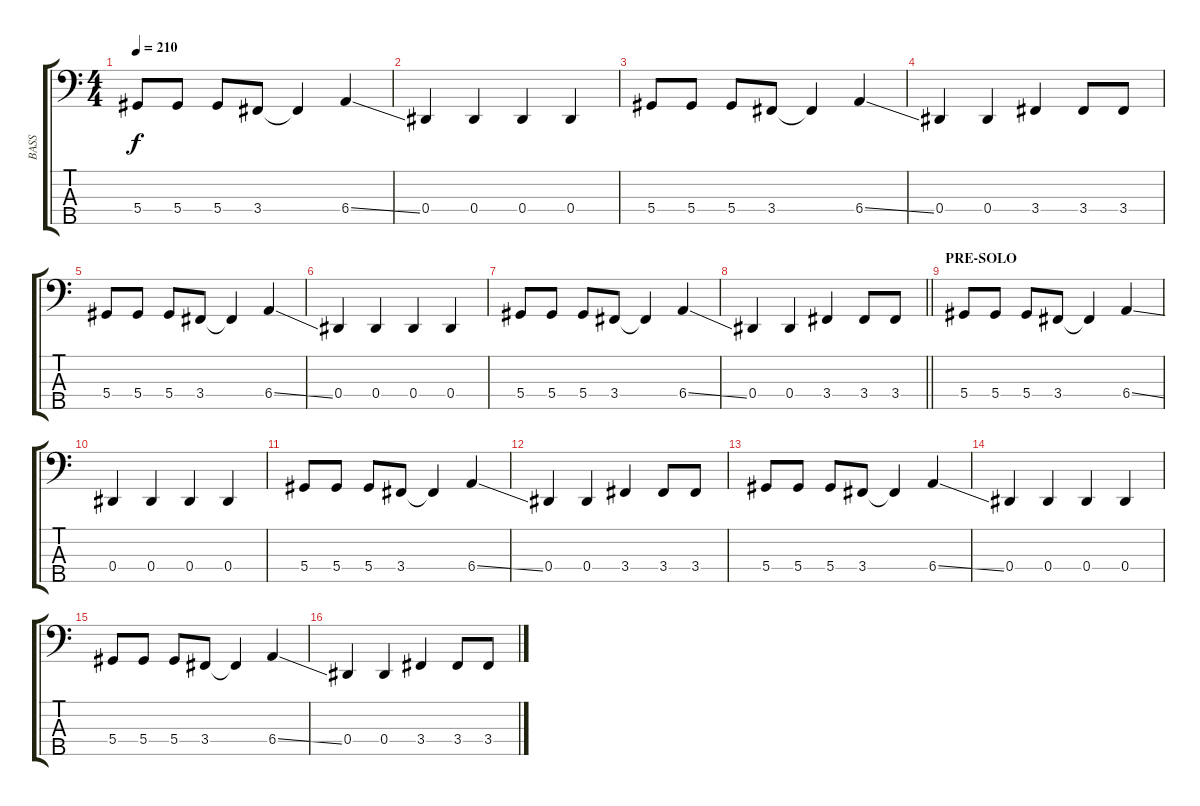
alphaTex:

\track ("BASS" "BASS") {instrument electricbasspick}
\staff {score tabs}
\tuning (Gb2 Db2 Ab1 Eb1 Bb0) {hide}
\ts (4 4)
\tempo 210
\clef f4
\ks c
5.4.8{dy f} 5.4.8 5.4.8 3.4.8 3.4{t}.4 6.4{ss}.4 |
0.4.4 0.4.4 0.4.4 0.4.4 |
5.4.8 5.4.8 5.4.8 3.4.8 3.4{t}.4 6.4{ss}.4 |
0.4.4 0.4.4 3.4.4 3.4.8 3.4.8 |
5.4.8 5.4.8 5.4.8 3.4.8 3.4{t}.4 6.4{ss}.4 |
0.4.4 0.4.4 0.4.4 0.4.4 |
5.4.8 5.4.8 5.4.8 3.4.8 3.4{t}.4 6.4{ss}.4 |
\barLineRight lightlight
0.4.4 0.4.4 3.4.4 3.4.8 3.4.8 |
\section ("" "PRE-SOLO")
5.4.8 5.4.8 5.4.8 3.4.8 3.4{t}.4 6.4{ss}.4 |
0.4.4 0.4.4 0.4.4 0.4.4 |
5.4.8 5.4.8 5.4.8 3.4.8 3.4{t}.4 6.4{ss}.4 |
0.4.4 0.4.4 3.4.4 3.4.8 3.4.8 |
5.4.8 5.4.8 5.4.8 3.4.8 3.4{t}.4 6.4{ss}.4 |
0.4.4 0.4.4 0.4.4 0.4.4 |
5.4.8 5.4.8 5.4.8 3.4.8 3.4{t}.4 6.4{ss}.4 |
0.4.4 0.4.4 3.4.4 3.4.8 3.4.8
